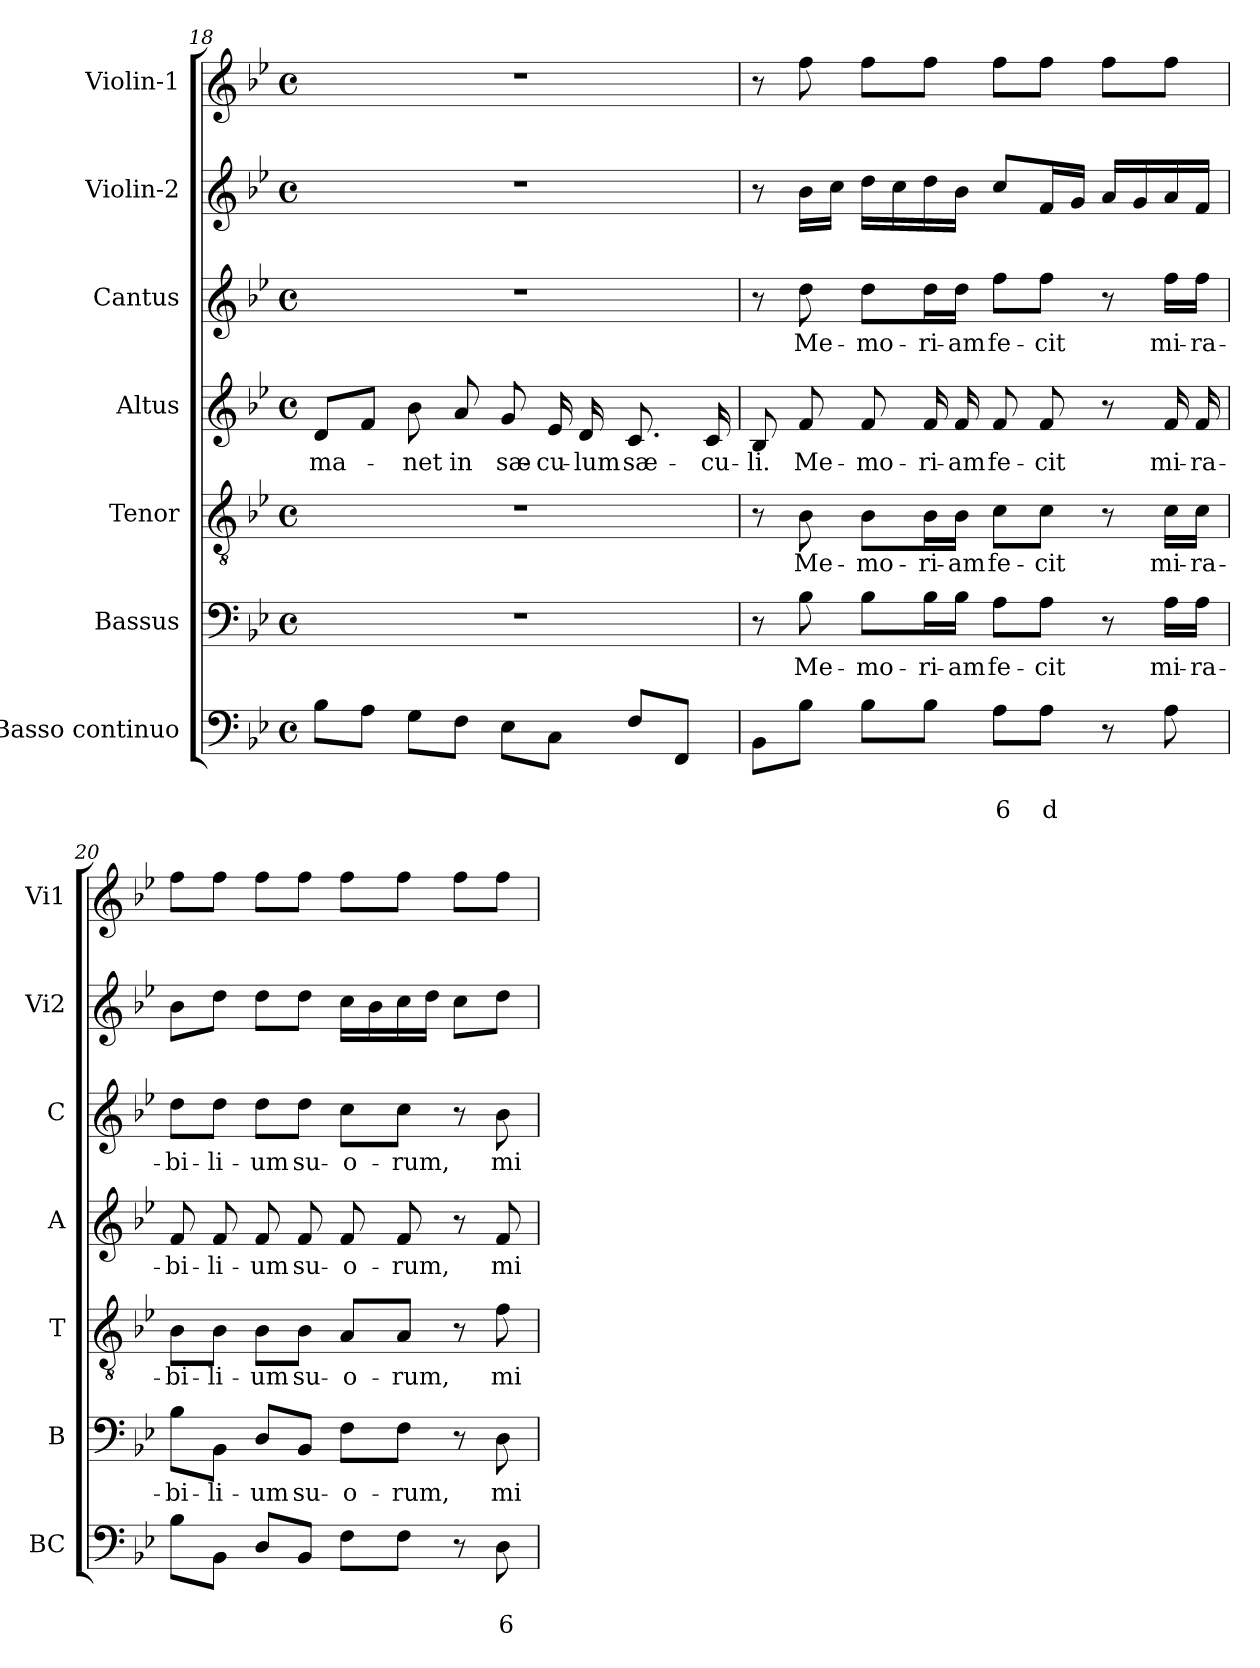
**kern	**text	**text	**kern	**text	**kern	**text	**kern	**text	**kern	**text	**kern	**kern
*part7	*part7	*part7	*part6	*part6	*part5	*part5	*part4	*part4	*part3	*part3	*part2	*part1
*staff7	*staff7	*staff7	*staff6	*staff6	*staff5	*staff5	*staff4	*staff4	*staff3	*staff3	*staff2	*staff1
*I"Basso continuo	*	*	*I"Bassus	*	*I"Tenor	*	*I"Altus	*	*I"Cantus	*	*I"Violin-2	*I"Violin-1
*I'BC	*	*	*I'B	*	*I'T	*	*I'A	*	*I'C	*	*I'Vi2	*I'Vi1
*clefF4	*	*	*clefF4	*	*clefGv2	*	*clefG2	*	*clefG2	*	*clefG2	*clefG2
*k[b-e-]	*	*	*k[b-e-]	*	*k[b-e-]	*	*k[b-e-]	*	*k[b-e-]	*	*k[b-e-]	*k[b-e-]
*B-:	*	*	*B-:	*	*B-:	*	*B-:	*	*B-:	*	*B-:	*B-:
*M4/4	*	*	*M4/4	*	*M4/4	*	*M4/4	*	*M4/4	*	*M4/4	*M4/4
*met(c)	*	*	*met(c)	*	*met(c)	*	*met(c)	*	*met(c)	*	*met(c)	*met(c)
=18	=18	=18	=18	=18	=18	=18	=18	=18	=18	=18	=18	=18
!	!	!	!	!	!	!	!	!LO:LY:b	!	!	!	!
8B-\L	.	.	1r	.	1r	.	8d/L	ma-	1r	.	1r	1r
8A\J	.	.	.	.	.	.	8f/J	.	.	.	.	.
!	!	!	!	!	!	!	!	!LO:LY:b	!	!	!	!
8G\L	.	.	.	.	.	.	8b-\	-net	.	.	.	.
!	!	!	!	!	!	!	!	!LO:LY:b	!	!	!	!
8F\J	.	.	.	.	.	.	8a/	in	.	.	.	.
!	!	!	!	!	!	!	!	!LO:LY:b	!	!	!	!
8E-\L	.	.	.	.	.	.	8g/	sæ-	.	.	.	.
!	!	!	!	!	!	!	!	!LO:LY:b	!	!	!	!
8C\J	.	.	.	.	.	.	16e-/	-cu-	.	.	.	.
!	!	!	!	!	!	!	!	!LO:LY:b	!	!	!	!
.	.	.	.	.	.	.	16d/	-lum	.	.	.	.
!	!	!	!	!	!	!	!	!LO:LY:b	!	!	!	!
8F/L	.	.	.	.	.	.	8.c/	sæ-	.	.	.	.
8FF/J	.	.	.	.	.	.	.	.	.	.	.	.
!	!	!	!	!	!	!	!	!LO:LY:b	!	!	!	!
.	.	.	.	.	.	.	16c/	-cu-	.	.	.	.
=19	=19	=19	=19	=19	=19	=19	=19	=19	=19	=19	=19	=19
!	!	!	!	!	!	!	!	!LO:LY:b	!	!	!	!
8BB-\L	.	.	8r	.	8r	.	8B-/	-li.	8r	.	8r	8r
!	!	!	!	!LO:LY:b	!	!	!	!	!	!	!	!
!	!	!	!	!	!	!LO:LY:b	!	!	!	!	!	!
!	!	!	!	!	!	!	!	!LO:LY:b	!	!	!	!
!	!	!	!	!	!	!	!	!	!	!LO:LY:b	!	!
8B-\J	.	.	8B-\	Me-	8B-\	Me-	8f/	Me-	8dd\	Me-	16b-\LL	8ff\
.	.	.	.	.	.	.	.	.	.	.	16cc\JJ	.
!	!	!	!	!LO:LY:b	!	!	!	!	!	!	!	!
!	!	!	!	!	!	!LO:LY:b	!	!	!	!	!	!
!	!	!	!	!	!	!	!	!LO:LY:b	!	!	!	!
!	!	!	!	!	!	!	!	!	!	!LO:LY:b	!	!
8B-\L	.	.	8B-\L	-mo-	8B-\L	-mo-	8f/	-mo-	8dd\L	-mo-	16dd\LL	8ff\L
.	.	.	.	.	.	.	.	.	.	.	16cc\	.
!	!	!	!	!LO:LY:b	!	!	!	!	!	!	!	!
!	!	!	!	!	!	!LO:LY:b	!	!	!	!	!	!
!	!	!	!	!	!	!	!	!LO:LY:b	!	!	!	!
!	!	!	!	!	!	!	!	!	!	!LO:LY:b	!	!
8B-\J	.	.	16B-\L	-ri-	16B-\L	-ri-	16f/	-ri-	16dd\L	-ri-	16dd\	8ff\J
!	!	!	!	!LO:LY:b	!	!	!	!	!	!	!	!
!	!	!	!	!	!	!LO:LY:b	!	!	!	!	!	!
!	!	!	!	!	!	!	!	!LO:LY:b	!	!	!	!
!	!	!	!	!	!	!	!	!	!	!LO:LY:b	!	!
.	.	.	16B-\JJ	-am	16B-\JJ	-am	16f/	-am	16dd\JJ	-am	16b-\JJ	.
!	!	!LO:LY:b	!	!	!	!	!	!	!	!	!	!
!	!	!	!	!LO:LY:b	!	!	!	!	!	!	!	!
!	!	!	!	!	!	!LO:LY:b	!	!	!	!	!	!
!	!	!	!	!	!	!	!	!LO:LY:b	!	!	!	!
!	!	!	!	!	!	!	!	!	!	!LO:LY:b	!	!
8A\L	.	6	8A\L	fe-	8c\L	fe-	8f/	fe-	8ff\L	fe-	8cc/L	8ff\L
!	!	!LO:LY:b	!	!	!	!	!	!	!	!	!	!
!	!	!	!	!LO:LY:b	!	!	!	!	!	!	!	!
!	!	!	!	!	!	!LO:LY:b	!	!	!	!	!	!
!	!	!	!	!	!	!	!	!LO:LY:b	!	!	!	!
!	!	!	!	!	!	!	!	!	!	!LO:LY:b	!	!
8A\J	.	d	8A\J	-cit	8c\J	-cit	8f/	-cit	8ff\J	-cit	16f/L	8ff\J
.	.	.	.	.	.	.	.	.	.	.	16g/JJ	.
8r	.	.	8r	.	8r	.	8r	.	8r	.	16a/LL	8ff\L
.	.	.	.	.	.	.	.	.	.	.	16g/	.
!	!	!	!	!LO:LY:b	!	!	!	!	!	!	!	!
!	!	!	!	!	!	!LO:LY:b	!	!	!	!	!	!
!	!	!	!	!	!	!	!	!LO:LY:b	!	!	!	!
!	!	!	!	!	!	!	!	!	!	!LO:LY:b	!	!
8A\	.	.	16A\LL	mi-	16c\LL	mi-	16f/	mi-	16ff\LL	mi-	16a/	8ff\J
!	!	!	!	!LO:LY:b	!	!	!	!	!	!	!	!
!	!	!	!	!	!	!LO:LY:b	!	!	!	!	!	!
!	!	!	!	!	!	!	!	!LO:LY:b	!	!	!	!
!	!	!	!	!	!	!	!	!	!	!LO:LY:b	!	!
.	.	.	16A\JJ	-ra-	16c\JJ	-ra-	16f/	-ra-	16ff\JJ	-ra-	16f/JJ	.
!!LO:PB:g=z
=20	=20	=20	=20	=20	=20	=20	=20	=20	=20	=20	=20	=20
!	!	!	!	!LO:LY:b	!	!	!	!	!	!	!	!
!	!	!	!	!	!	!LO:LY:b	!	!	!	!	!	!
!	!	!	!	!	!	!	!	!LO:LY:b	!	!	!	!
!	!	!	!	!	!	!	!	!	!	!LO:LY:b	!	!
8B-\L	.	.	8B-\L	-bi-	8B-\L	-bi-	8f/	-bi-	8dd\L	-bi-	8b-\L	8ff\L
!	!	!	!	!LO:LY:b	!	!	!	!	!	!	!	!
!	!	!	!	!	!	!LO:LY:b	!	!	!	!	!	!
!	!	!	!	!	!	!	!	!LO:LY:b	!	!	!	!
!	!	!	!	!	!	!	!	!	!	!LO:LY:b	!	!
8BB-\J	.	.	8BB-\J	-li-	8B-\J	-li-	8f/	-li-	8dd\J	-li-	8dd\J	8ff\J
!	!	!	!	!LO:LY:b	!	!	!	!	!	!	!	!
!	!	!	!	!	!	!LO:LY:b	!	!	!	!	!	!
!	!	!	!	!	!	!	!	!LO:LY:b	!	!	!	!
!	!	!	!	!	!	!	!	!	!	!LO:LY:b	!	!
8D/L	.	.	8D/L	-um	8B-\L	-um	8f/	-um	8dd\L	-um	8dd\L	8ff\L
!	!	!	!	!LO:LY:b	!	!	!	!	!	!	!	!
!	!	!	!	!	!	!LO:LY:b	!	!	!	!	!	!
!	!	!	!	!	!	!	!	!LO:LY:b	!	!	!	!
!	!	!	!	!	!	!	!	!	!	!LO:LY:b	!	!
8BB-/J	.	.	8BB-/J	su-	8B-\J	su-	8f/	su-	8dd\J	su-	8dd\J	8ff\J
!	!	!	!	!LO:LY:b	!	!	!	!	!	!	!	!
!	!	!	!	!	!	!LO:LY:b	!	!	!	!	!	!
!	!	!	!	!	!	!	!	!LO:LY:b	!	!	!	!
!	!	!	!	!	!	!	!	!	!	!LO:LY:b	!	!
8F\L	.	.	8F\L	-o-	8A/L	-o-	8f/	-o-	8cc\L	-o-	16cc\LL	8ff\L
.	.	.	.	.	.	.	.	.	.	.	16b-\	.
!	!	!	!	!LO:LY:b	!	!	!	!	!	!	!	!
!	!	!	!	!	!	!LO:LY:b	!	!	!	!	!	!
!	!	!	!	!	!	!	!	!LO:LY:b	!	!	!	!
!	!	!	!	!	!	!	!	!	!	!LO:LY:b	!	!
8F\J	.	.	8F\J	-rum,	8A/J	-rum,	8f/	-rum,	8cc\J	-rum,	16cc\	8ff\J
.	.	.	.	.	.	.	.	.	.	.	16dd\JJ	.
8r	.	.	8r	.	8r	.	8r	.	8r	.	8cc\L	8ff\L
!	!	!LO:LY:b	!	!	!	!	!	!	!	!	!	!
!	!	!	!	!LO:LY:b	!	!	!	!	!	!	!	!
!	!	!	!	!	!	!LO:LY:b	!	!	!	!	!	!
!	!	!	!	!	!	!	!	!LO:LY:b	!	!	!	!
!	!	!	!	!	!	!	!	!	!	!LO:LY:b	!	!
8D\	.	6	8D\	mi-	8f\	mi-	8f/	mi-	8b-\	mi-	8dd\J	8ff\J
=	=	=	=	=	=	=	=	=	=	=	=	=
*-	*-	*-	*-	*-	*-	*-	*-	*-	*-	*-	*-	*-
